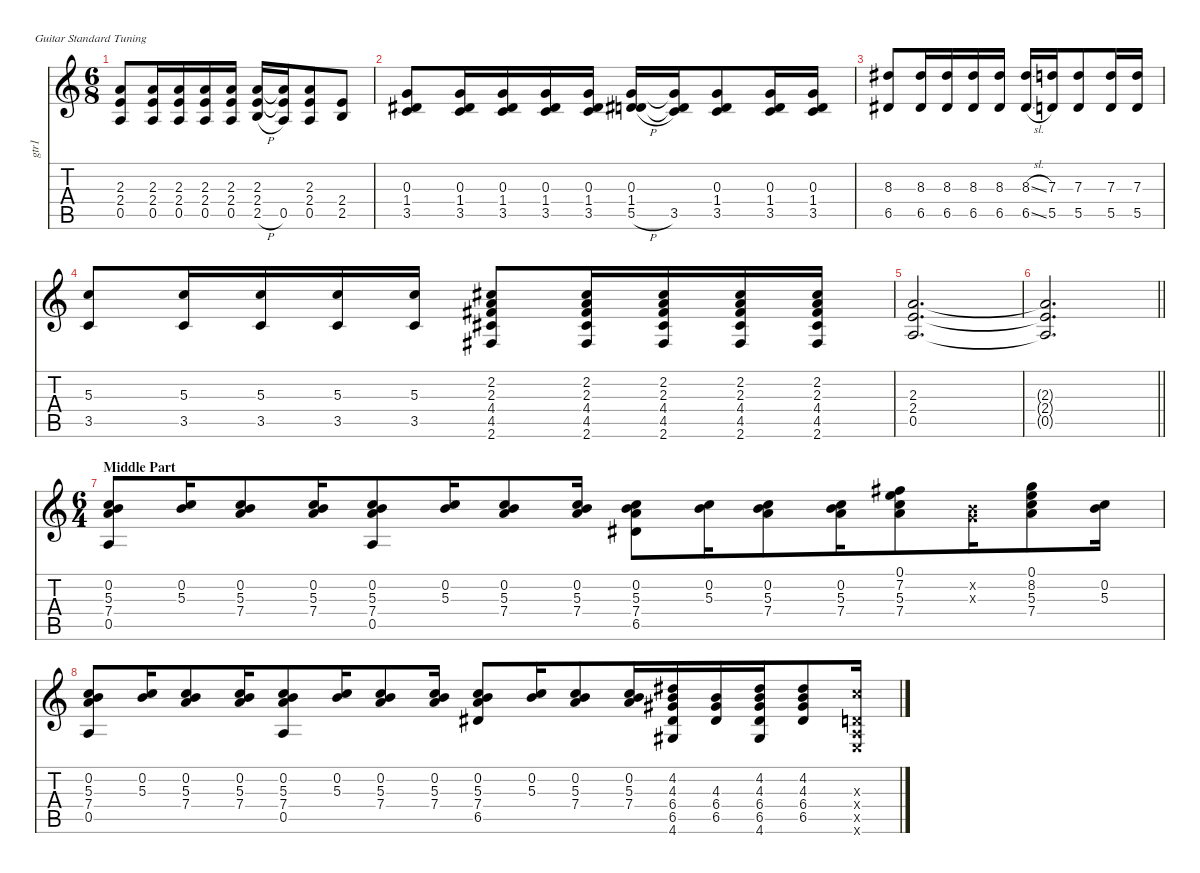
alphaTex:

\defaultSystemsLayout 4
\hideDynamics
\bracketExtendMode nobrackets
\otherSystemsTrackNameOrientation horizontal
\track ("Guitar 1-show" "gtr1") {defaultSystemsLayout 4 mute instrument acousticguitarsteel}
\staff {score tabs}
\tuning (E4 B3 G3 D3 A2 E2)
\ts (6 8)
\tempo (91.5 hide)
\clef g2
\ks aminor
(2.4 0.5 2.3).8{dy f beam Up} (2.4 0.5 2.3).16{beam Up} (2.4 0.5 2.3).16{beam Up} (2.4 0.5 2.3).16{beam Up} (2.4 0.5 2.3).16{beam Up} (2.4 2.5{h} 2.3).16{beam Up} (2.4{t} 0.5 2.3{t}).16{beam Up} (2.4 2.3 0.5).8{beam Up} (2.5 2.4).8{beam Up} |
(3.5 1.4{acc #} 0.3).8{dy ff beam Up} (3.5 1.4{acc #} 0.3).16{beam Up} (3.5 1.4{acc #} 0.3).16{beam Up} (3.5 1.4{acc #} 0.3).16{beam Up} (3.5 1.4{acc #} 0.3).16{beam Up} (5.5{h} 1.4{acc #} 0.3).16{beam Up} (3.5 1.4{t acc #} 0.3{t}).16{beam Up} (3.5 1.4{acc #} 0.3).8{beam Up} (3.5 1.4{acc #} 0.3).16{beam Up} (3.5 1.4{acc #} 0.3).16{beam Up} |
\tempo (93 hide)
(8.3{acc #} 6.5{acc #}).8{beam Up} (8.3{acc #} 6.5{acc #}).16{beam Up} (8.3{acc #} 6.5{acc #}).16{beam Up} (8.3{acc #} 6.5{acc #}).16{beam Up} (8.3{acc #} 6.5{acc #}).16{beam Up} (8.3{sl acc #} 6.5{sl acc #}).16{beam Up} (7.3 5.5).16{beam Up} (7.3 5.5).8{beam Up} (7.3 5.5).16{beam Up} (7.3 5.5).16{beam Up} |
\tempo (91.5 hide)
(5.3 3.5).8{beam Up} (5.3 3.5).16{beam Up} (5.3 3.5).16{beam Up} (5.3 3.5).16{beam Up} (5.3 3.5).16{beam Up} (2.2{acc #} 2.3 4.4{acc #} 4.5{acc #} 2.6{acc #}).8{dy f beam Up} (2.2{acc #} 2.3 4.4{acc #} 4.5{acc #} 2.6{acc #}).16{beam Up} (2.2{acc #} 2.3 4.4{acc #} 4.5{acc #} 2.6{acc #}).16{beam Up} (2.2{acc #} 2.3 4.4{acc #} 4.5{acc #} 2.6{acc #}).16{beam Up} (2.2{acc #} 2.3 4.4{acc #} 4.5{acc #} 2.6{acc #}).16{beam Up} |
\tempo (93 hide)
(0.5 2.4 2.3).2{d dy ppp beam Up} |
\barLineRight lightlight
(2.3{t} 2.4{t} 0.5{t}).2{d beam Up} |
\ts (6 4)
\beaming (8 6 6)
\section ("" "Middle Part")
\tempo (93 hide)
(0.2 5.3 7.4 0.5).8{dy f instrument acousticguitarsteel beam Up} (0.2 5.3).16{beam Up} (0.2 5.3 7.4).8{beam Up} (0.2 5.3 7.4).16{beam Up} (0.2 5.3 7.4 0.5).8{beam Up} (0.2 5.3).16{beam Up} (0.2 5.3 7.4).8{beam Up} (0.2 5.3 7.4).16{beam Up} (0.2 5.3 7.4 6.5{acc #}).8{beam Down} (0.2 5.3).16{beam Down} (0.2 5.3 7.4).8{beam Down} (0.2 5.3 7.4).16{beam Down} (0.1 7.2{acc #} 5.3 7.4).8{beam Down} (0.2{x} 0.3{x}).16{beam Down} (0.1 8.2 5.3 7.4).8{beam Down} (0.2 5.3).16{dy mf beam Down} |
\tempo (91.5 0.00625 hide)
(0.2 5.3 7.4 0.5).8{dy f beam Up} (0.2 5.3).16{beam Up} (0.2 5.3 7.4).8{beam Up} (0.2 5.3 7.4).16{beam Up} (0.2 5.3 7.4 0.5).8{beam Up} (0.2 5.3).16{beam Up} (0.2 5.3 7.4).8{beam Up} (0.2 5.3 7.4).16{beam Up} (0.2 5.3 7.4 6.5{acc #}).8{beam Up} (0.2 5.3).16{beam Up} (0.2 5.3 7.4).8{beam Up} (0.2 5.3 7.4).16{beam Up} (4.2{acc #} 4.3 6.4{acc #} 6.5{acc #} 4.6{acc #}).16{beam Up} (4.3 6.4{acc #} 6.5{acc #}).16{beam Up} (4.2{acc #} 4.3 6.4{acc #} 6.5{acc #} 4.6{acc #}).16{beam Up} (4.2{acc #} 4.3 6.4{acc #} 6.5{acc #}).8{beam Up} (5.3{x} 0.4{x} 0.5{x} 0.6{x}).16{beam Up}
